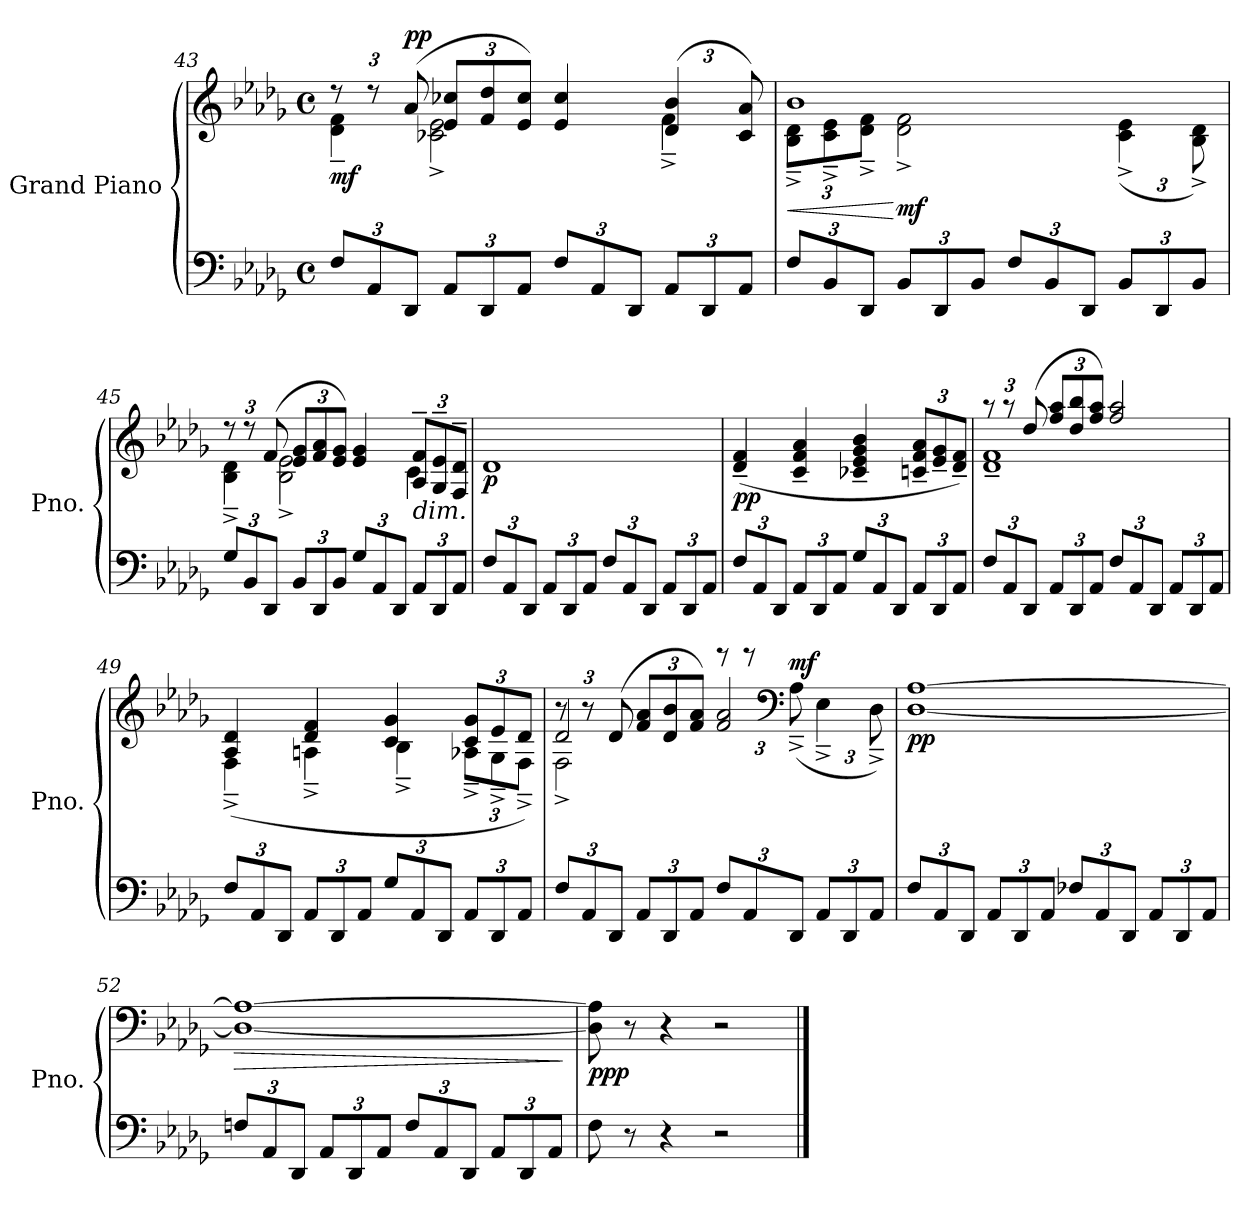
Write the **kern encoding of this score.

**kern	**kern	**dynam
*part1	*part1	*part1
*staff2	*staff1	*staff1/2
*I"Grand Piano	*	*
*I'Pno.	*	*
*clefF4	*clefG2	*
*k[b-e-a-d-g-]	*k[b-e-a-d-g-]	*
*M4/4	*M4/4	*
*met(c)	*met(c)	*
*Xbrackettup	*Xbrackettup	*
=43	=43	=43
*	*^	*
!	!	!	!LO:DY:b
12F/L	12r	4d-\~ 4f\~	mf
12AA-/	12r	.	.
!	!	!	!LO:DY:a
12DD-/J	(>12a-/	.	pp
12AA-/L	12e-/ 12cc-X/L	2c-X\^ 2e-\^	.
12DD-/	12f/ 12dd-/	.	.
12AA-/J	12e-/ 12cc-/J)	.	.
12F/L	4e-/ 4cc-/	.	.
12AA-/	.	.	.
12DD-/J	.	.	.
12AA-/L	(>6d-/ 6b-/	4f~^\	.
12DD-/	.	.	.
12AA-/J	12c-/ 12a-/)	.	.
=44	=44	=44	=44
!	!	!	!LO:HP:b
12F/L	1b-	12B-\~^ 12d-\~^L	<
12BB-/	.	12c\~^ 12e-\~^	.
12DD-/J	.	12d-\~^ 12f\~^J	.
!	!	!	!LO:DY:n=1:b
12BB-/L	.	2d-\^ 2f\^	[ mf
12DD-/	.	.	.
12BB-/J	.	.	.
12F/L	.	.	.
12BB-/	.	.	.
12DD-/J	.	.	.
12BB-/L	.	(<6c\^ 6e-\^	.
12DD-/	.	.	.
12BB-/J	.	12B-\^ 12d-\^)	.
!!LO:LB:g=z	!!
=45	=45	=45	=45
12G-/L	12r	4B-\~^ 4d-\~^	.
12BB-/	12r	.	.
12DD-/J	(>12f/	.	.
12BB-/L	12e-/ 12g-/L	2B-\^ 2e-\^	.
12DD-/	12f/ 12a-/	.	.
12BB-/J	12e-/ 12g-/J)	.	.
12G-/L	4e-/ 4g-/	.	.
12AA-/	.	.	.
12DD-/J	.	.	.
!	!LO:TX:b:i:t=dim.	!	!
12AA-/L	12A-/~ 12f/~L	4c\	.
12DD-/	12G-/~ 12e-/~	.	.
12AA-/J	12F/~ 12d-/~J	.	.
*	*v	*v	*
=46	=46	=46
!	!	!LO:DY:b
12F/L	1d-	p
12AA-/	.	.
12DD-/J	.	.
12AA-/L	.	.
12DD-/	.	.
12AA-/J	.	.
12F/L	.	.
12AA-/	.	.
12DD-/J	.	.
12AA-/L	.	.
12DD-/	.	.
12AA-/J	.	.
=47	=47	=47
!	!	!LO:DY:b
12F/L	(>4d-/~ 4f/~	pp
12AA-/	.	.
12DD-/J	.	.
12AA-/L	4c/~ 4f/~ 4a-/~	.
12DD-/	.	.
12AA-/J	.	.
12G-/L	4c-X/~ 4e-/~ 4g-/~ 4b-/~	.
12AA-/	.	.
12DD-/J	.	.
12AA-/L	12cn/~ 12f/~ 12a-/~L	.
12DD-/	12e-/~ 12g-/~	.
12AA-/J	12d-/~ 12f/~J)	.
!!LO:LB:g=z
=48	=48	=48
*	*^	*
12F/L	12r	1d-~ 1f~	.
12AA-/	12r	.	.
12DD-/J	(>12dd-/	.	.
12AA-/L	12ff/ 12aa-/L	.	.
12DD-/	12dd-/ 12bb-/	.	.
12AA-/J	12ff/ 12aa-/J)	.	.
12F/L	2ff/ 2aa-/	.	.
12AA-/	.	.	.
12DD-/J	.	.	.
12AA-/L	.	.	.
12DD-/	.	.	.
12AA-/J	.	.	.
=49	=49	=49	=49
12F/L	4A-/ 4d-/	(<4F~^\	.
12AA-/	.	.	.
12DD-/J	.	.	.
12AA-/L	4d-/ 4f/	4An~^\	.
12DD-/	.	.	.
12AA-/J	.	.	.
12G-/L	4c/ 4g-/	4B-~^\	.
12AA-/	.	.	.
12DD-/J	.	.	.
12AA-/L	12c/ 12g-/L	12A-X~^\L	.
12DD-/	12e-/	12G-~^\	.
12AA-/J	12d-/J	12F~^\J)	.
=50	=50	=50	=50
*	*	*^	*
12F/L	12r	2F^\	2d-/	.
12AA-/	12r	.	.	.
12DD-/J	(>12d-/	.	.	.
12AA-/L	12f/ 12a-/L	.	.	.
12DD-/	12d-/ 12b-/	.	.	.
12AA-/J	12f/ 12a-/J)	.	.	.
12F/L	2f/ 2a-/	12reee	2ryy	.
12AA-/	.	12reee	.	.
*	*clefF4	*	*	*
!	!	!	!	!LO:DY:a
12DD-/J	.	(>12A-~^\	.	mf
12AA-/L	.	6E-~^\	.	.
12DD-/	.	.	.	.
12AA-/J	.	12D-~^\)	.	.
*	*	*v	*v	*
!!LO:LB:g=z
=51	=51	=51	=51
!	!	!	!LO:DY:b
*	*v	*v	*
12F/L	[1D- [1A-	pp
12AA-/	.	.
12DD-/J	.	.
12AA-/L	.	.
12DD-/	.	.
12AA-/J	.	.
12F-X/L	.	.
12AA-/	.	.
12DD-/J	.	.
12AA-/L	.	.
12DD-/	.	.
12AA-/J	.	.
=52	=52	=52
!	!	!LO:HP:b
12Fn/L	1D-_ 1A-_	>
12AA-/	.	.
12DD-/J	.	.
12AA-/L	.	.
12DD-/	.	.
12AA-/J	.	.
12F/L	.	.
12AA-/	.	.
12DD-/J	.	.
12AA-/L	.	.
12DD-/	.	.
12AA-/J	.	.
.	.	]
=53	=53	=53
!	!	!LO:DY:b
8F\	8D-\] 8A-\]	ppp
8r	8r	.
4r	4r	.
2r	2r	.
==	==	==
*-	*-	*-
